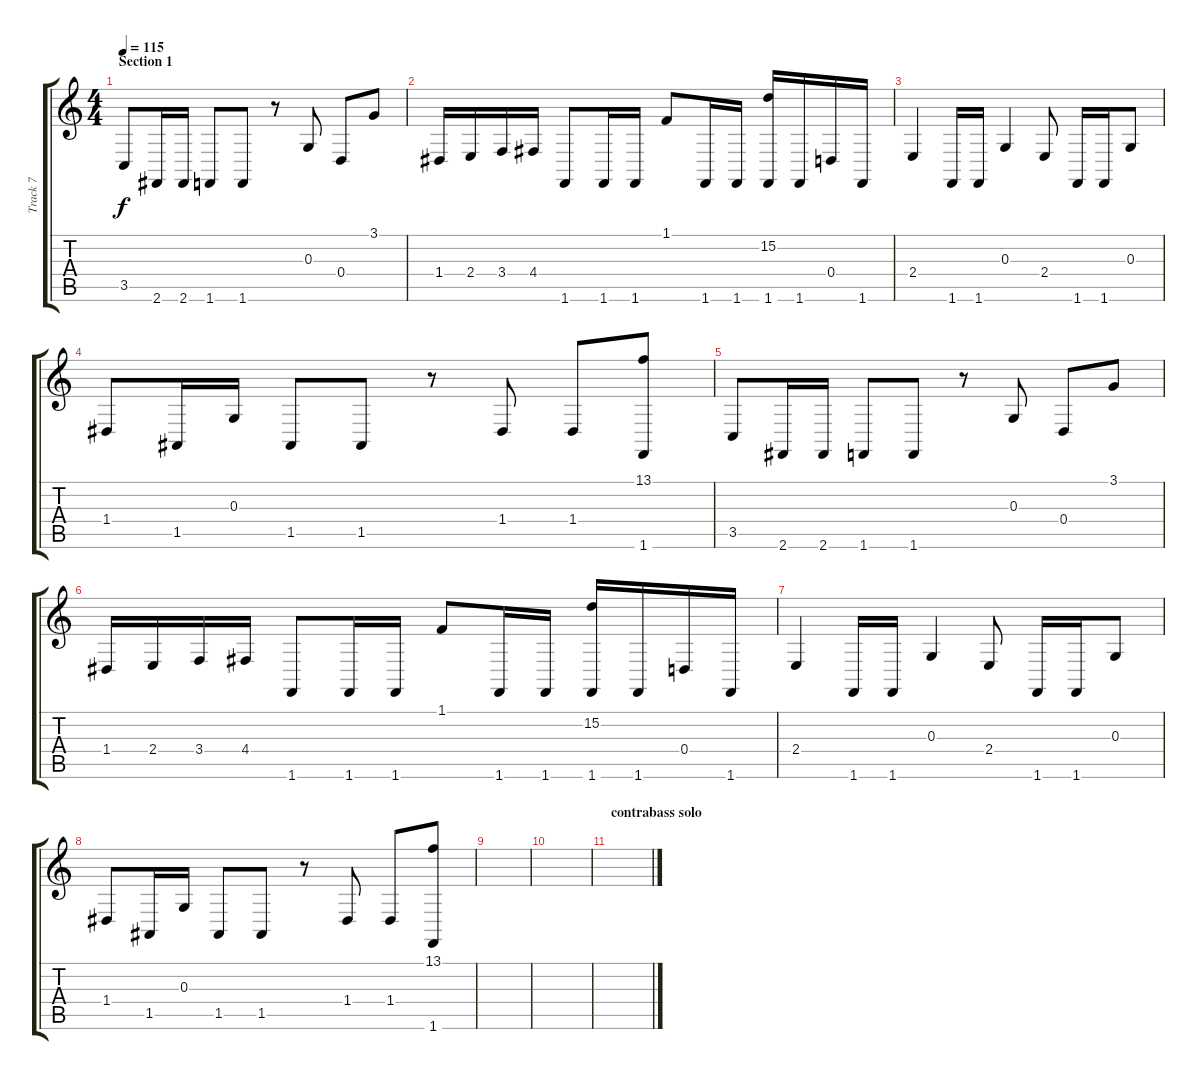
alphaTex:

\track ("Track 7" "Track 7") {instrument melodictom}
\staff {score tabs}
\tuning (E4 B3 G3 D3 A2 E2) {hide}
\ts (4 4)
\section ("" "Section 1")
\tempo 115
\clef g2
\ks c
3.5.8{dy f} 2.6.16 2.6.16 1.6.8 1.6.8 r.8 0.3.8 0.4.8 3.1.8 |
1.4.16 2.4.16 3.4.16 4.4.16 1.6.8 1.6.16 1.6.16 1.1.8 1.6.16 1.6.16 (15.2 1.6).16 1.6.16 0.4.16 1.6.16 |
2.4.4 1.6.16 1.6.16 0.3.4 2.4.8 1.6.16 1.6.16 0.3.8 |
1.4.8 1.5.16 0.3.16 1.5.8 1.5.8 r.8 1.4.8 1.4.8 (13.1 1.6).8 |
3.5.8 2.6.16 2.6.16 1.6.8 1.6.8 r.8 0.3.8 0.4.8 3.1.8 |
1.4.16 2.4.16 3.4.16 4.4.16 1.6.8 1.6.16 1.6.16 1.1.8 1.6.16 1.6.16 (15.2 1.6).16 1.6.16 0.4.16 1.6.16 |
2.4.4 1.6.16 1.6.16 0.3.4 2.4.8 1.6.16 1.6.16 0.3.8 |
1.4.8 1.5.16 0.3.16 1.5.8 1.5.8 r.8 1.4.8 1.4.8 (13.1 1.6).8 |
|
|
\section ("" "contrabass solo")
